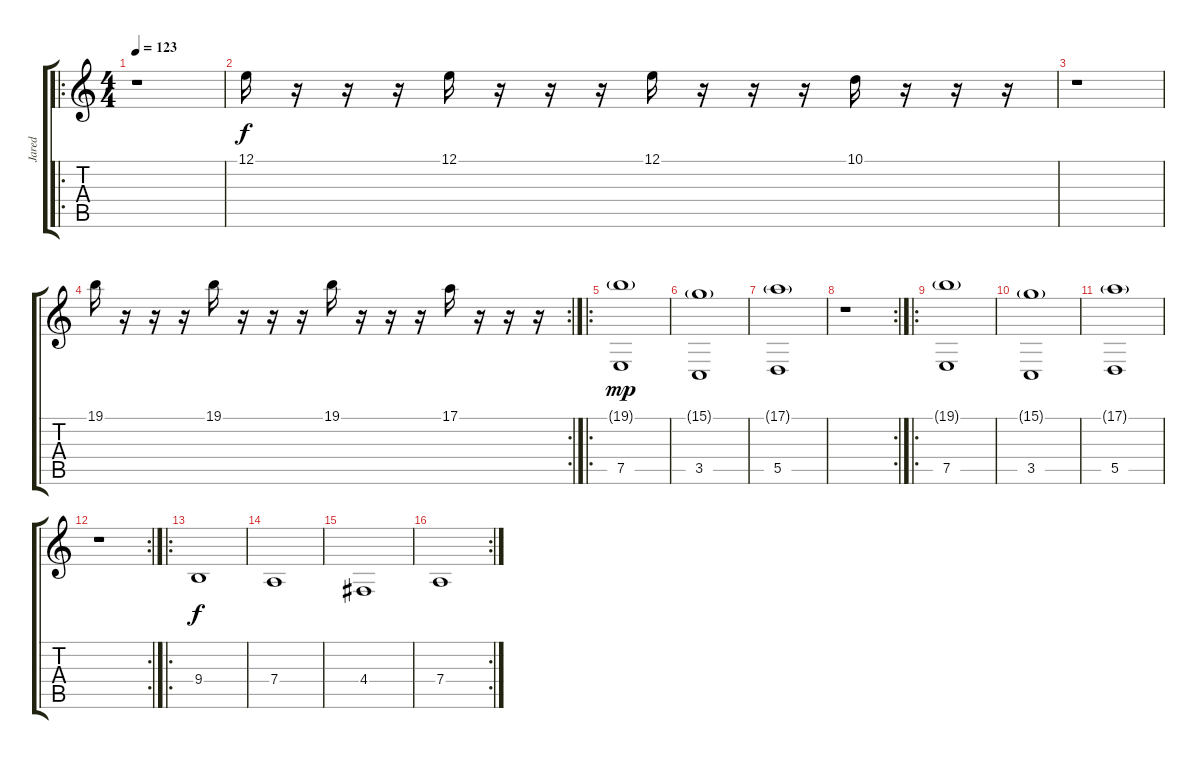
\track ("Jared" "Jared") {instrument synthvoice}
\staff {score tabs}
\tuning (E4 B3 G3 D3 A2 E2) {hide}
\ro
\ts (4 4)
\tempo 123
\clef g2
\ks c
r.1{dy f} |
12.1.16 r.16 r.16 r.16 12.1.16 r.16 r.16 r.16 12.1.16 r.16 r.16 r.16 10.1.16 r.16 r.16 r.16 |
r.1 |
\rc 2
19.1.16 r.16 r.16 r.16 19.1.16 r.16 r.16 r.16 19.1.16 r.16 r.16 r.16 17.1.16 r.16 r.16 r.16 |
\ro
(19.1{g} 7.5).1{dy mp} |
(15.1{g} 3.5).1 |
(17.1{g} 5.5).1 |
\rc 2
r.1 |
\ro
(19.1{g} 7.5).1 |
(15.1{g} 3.5).1 |
(17.1{g} 5.5).1 |
\rc 2
r.1 |
\ro
9.4.1{dy f} |
7.4.1 |
4.4.1 |
\rc 2
7.4.1
